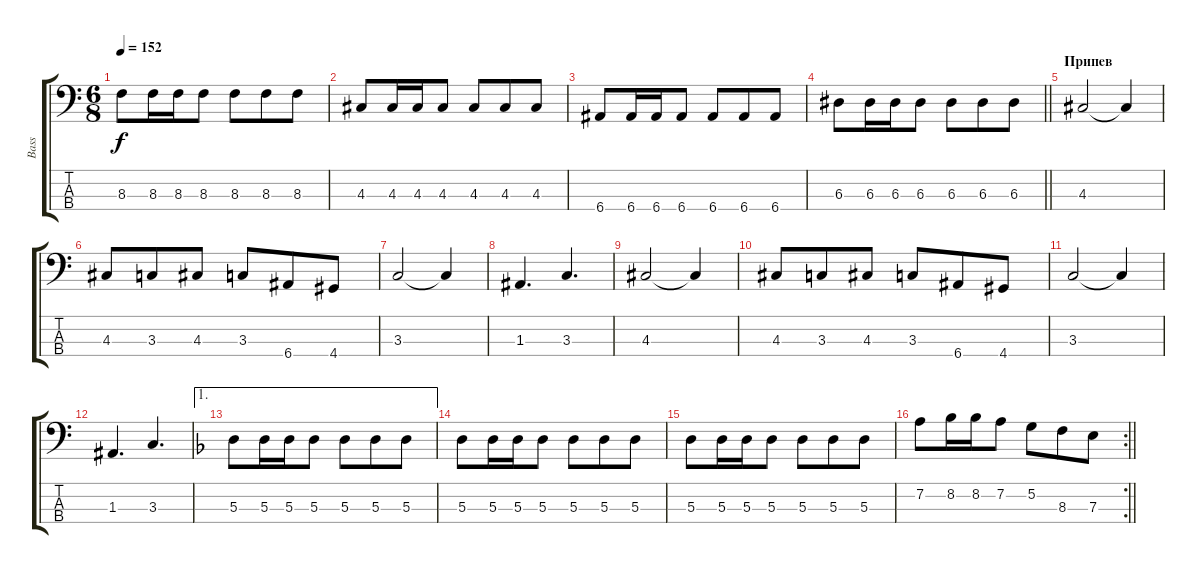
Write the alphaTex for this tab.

\track ("Bass" "Bass") {instrument electricbassfinger}
\staff {score tabs}
\tuning (G2 D2 A1 E1) {hide}
\ts (6 8)
\tempo 152
\clef f4
\ks c
8.3.8{dy f} 8.3.16 8.3.16 8.3.8 8.3.8 8.3.8 8.3.8 |
4.3.8 4.3.16 4.3.16 4.3.8 4.3.8 4.3.8 4.3.8 |
6.4.8 6.4.16 6.4.16 6.4.8 6.4.8 6.4.8 6.4.8 |
\barLineRight lightlight
6.3.8 6.3.16 6.3.16 6.3.8 6.3.8 6.3.8 6.3.8 |
\section ("" "Припев")
4.3.2 4.3{t}.4 |
4.3.8 3.3.8 4.3.8 3.3.8 6.4.8 4.4.8 |
3.3.2 3.3{t}.4 |
1.3.4{d} 3.3.4{d} |
4.3.2 4.3{t}.4 |
4.3.8 3.3.8 4.3.8 3.3.8 6.4.8 4.4.8 |
3.3.2 3.3{t}.4 |
1.3.4{d} 3.3.4{d} |
\ae 1
\ks f
5.3.8 5.3.16 5.3.16 5.3.8 5.3.8 5.3.8 5.3.8 |
5.3.8 5.3.16 5.3.16 5.3.8 5.3.8 5.3.8 5.3.8 |
5.3.8 5.3.16 5.3.16 5.3.8 5.3.8 5.3.8 5.3.8 |
\rc 2
\barLineRight lightlight
7.2.8 8.2.16 8.2.16 7.2.8 5.2.8 8.3.8 7.3.8
